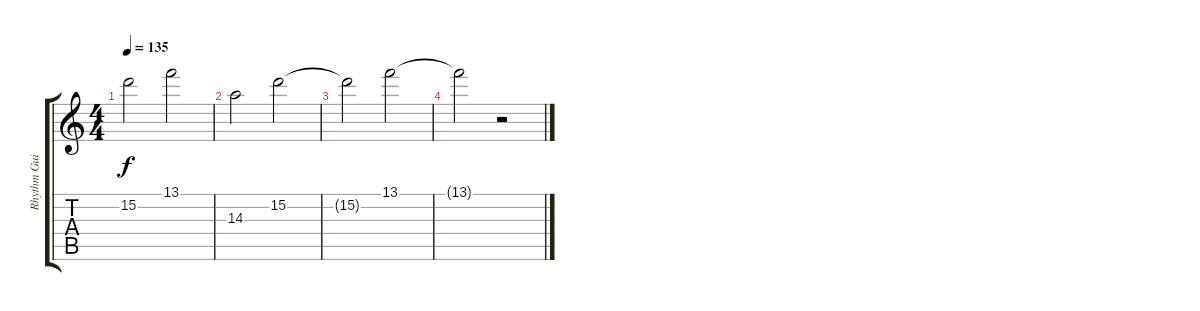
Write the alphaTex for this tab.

\track ("Rhythm Guitar" "Rhythm Gui") {instrument distortionguitar}
\staff {score tabs}
\tuning (E4 B3 G3 D3 A2 E2) {hide}
\ts (4 4)
\tempo 135
\clef g2
\ks c
15.2{t}.2{dy f} 13.1.2 |
14.3.2 15.2.2 |
15.2{t}.2 13.1.2 |
13.1{t}.2 r.2
